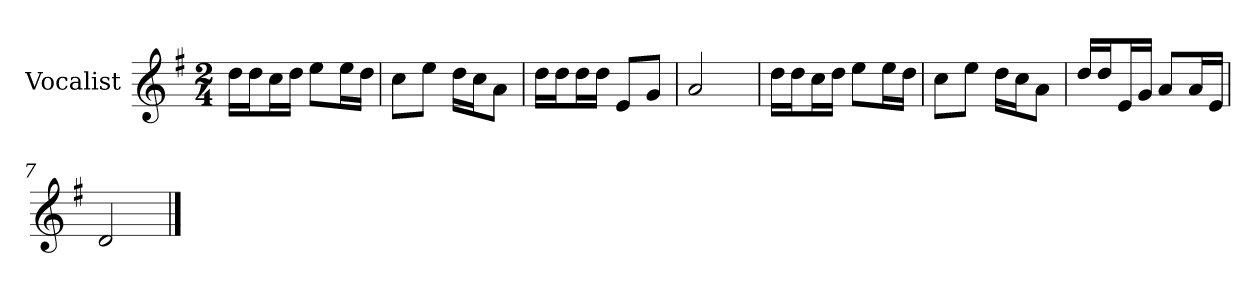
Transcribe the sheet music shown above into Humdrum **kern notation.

**kern
*part1
*staff1
*I"Vocalist
*k[f#]
*G:
*M2/4
=
16ddLL
16ddJ
16ccL
16ddJJ
8eeL
16eeL
16ddJJ
=1
8ccL
8eeJ
16ddLL
16ccJ
8aJ
=2
16ddLL
16ddJ
16ddL
16ddJJ
8eL
8gJ
=3
2a
=4
16ddLL
16ddJ
16ccL
16ddJJ
8eeL
16eeL
16ddJJ
=5
8ccL
8eeJ
16ddLL
16ccJ
8aJ
=6
16ddLL
16ddJ
16eL
16gJJ
8aL
16aL
16eJJ
=7
2d
==
*-
